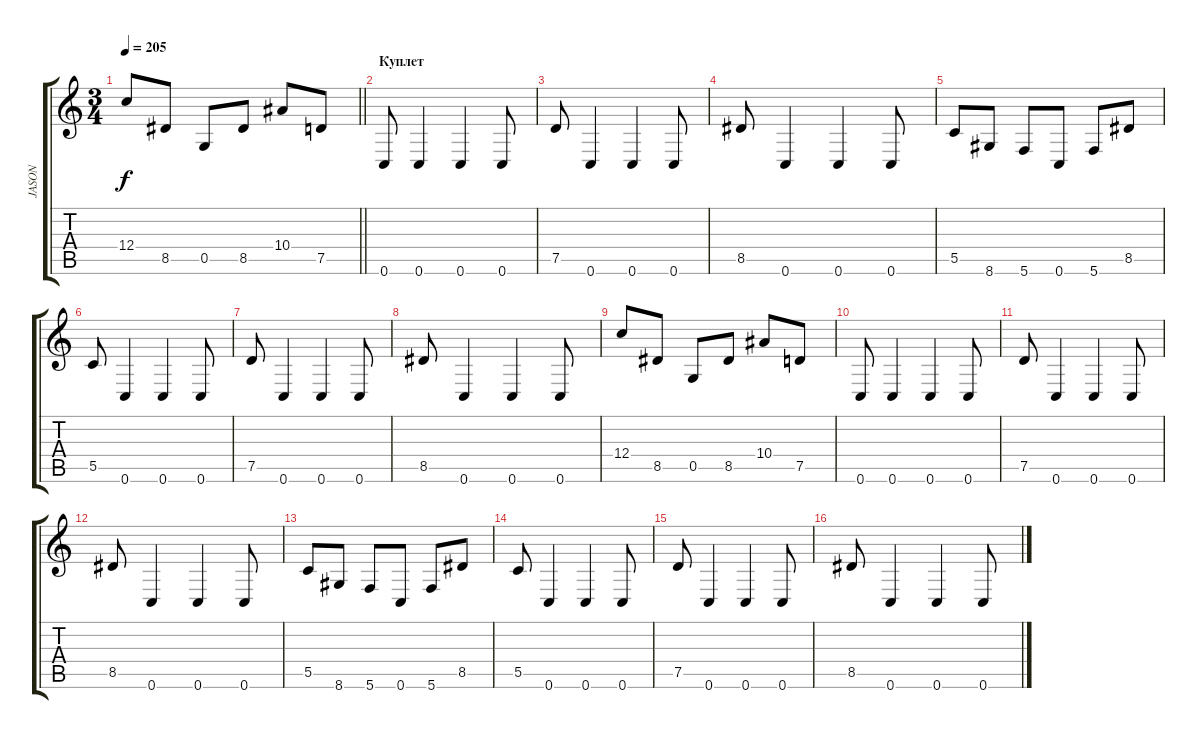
\track ("JASON" "JASON") {instrument distortionguitar}
\staff {score tabs}
\tuning (D4 A3 F3 C3 G2 C2) {hide}
\ts (3 4)
\tempo 205
\clef g2
\barLineRight lightlight
\ks c
12.4.8{dy f} 8.5.8 0.5.8 8.5.8 10.4.8 7.5.8 |
\section ("" "Куплет")
0.6.8 0.6.4 0.6.4 0.6.8 |
7.5.8 0.6.4 0.6.4 0.6.8 |
8.5.8 0.6.4 0.6.4 0.6.8 |
5.5.8 8.6.8 5.6.8 0.6.8 5.6.8 8.5.8 |
5.5.8 0.6.4 0.6.4 0.6.8 |
7.5.8 0.6.4 0.6.4 0.6.8 |
8.5.8 0.6.4 0.6.4 0.6.8 |
12.4.8 8.5.8 0.5.8 8.5.8 10.4.8 7.5.8 |
0.6.8 0.6.4 0.6.4 0.6.8 |
7.5.8 0.6.4 0.6.4 0.6.8 |
8.5.8 0.6.4 0.6.4 0.6.8 |
5.5.8 8.6.8 5.6.8 0.6.8 5.6.8 8.5.8 |
5.5.8 0.6.4 0.6.4 0.6.8 |
7.5.8 0.6.4 0.6.4 0.6.8 |
8.5.8 0.6.4 0.6.4 0.6.8
